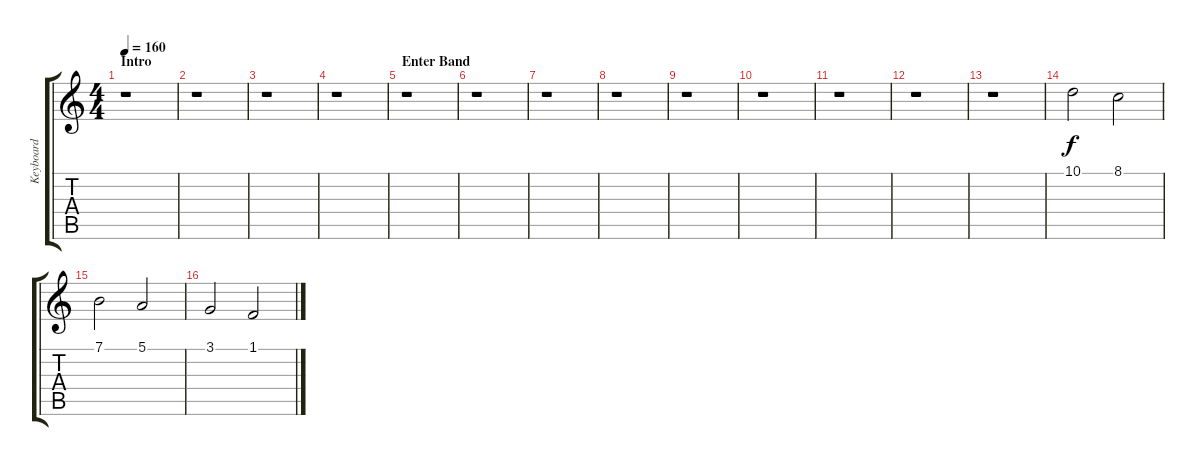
\track ("Keyboard" "Keyboard") {instrument pad5bowed}
\staff {score tabs}
\tuning (E4 B3 G3 D3 A2 E2) {hide}
\ts (4 4)
\section ("" "Intro")
\tempo 160
\clef g2
\ks c
r.1{dy f instrument pad5bowed} |
r.1 |
r.1 |
r.1 |
\section ("" "Enter Band")
r.1 |
r.1 |
r.1 |
r.1 |
r.1 |
r.1 |
r.1 |
r.1 |
r.1 |
10.1.2 8.1.2 |
7.1.2 5.1.2 |
3.1.2 1.1.2
